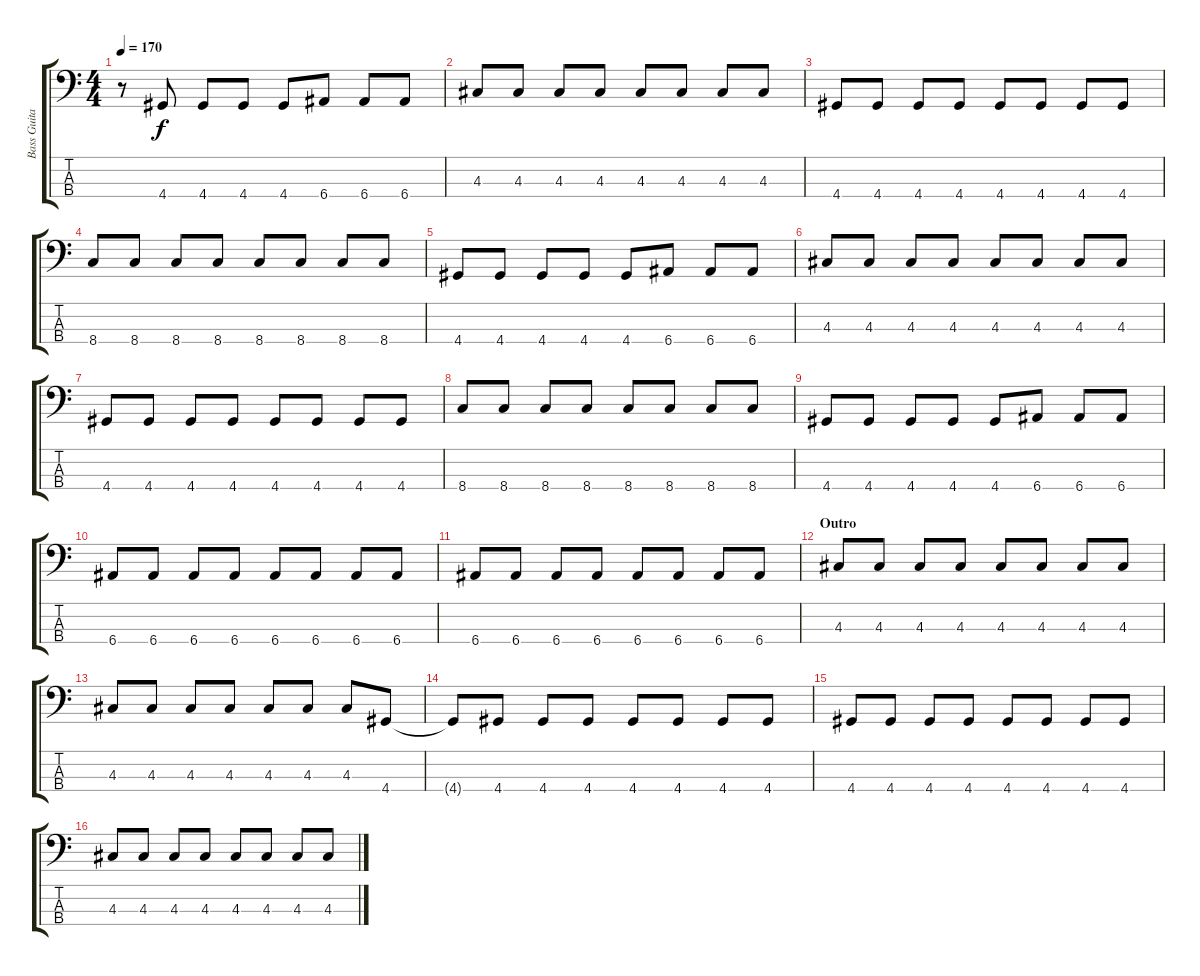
\track ("Bass Guitar" "Bass Guita") {instrument electricbasspick}
\staff {score tabs}
\tuning (G2 D2 A1 E1) {hide}
\ts (4 4)
\tempo 170
\clef f4
\ks c
r.8{dy f} 4.4.8 4.4.8 4.4.8 4.4.8 6.4.8 6.4.8 6.4.8 |
4.3.8 4.3.8 4.3.8 4.3.8 4.3.8 4.3.8 4.3.8 4.3.8 |
4.4.8 4.4.8 4.4.8 4.4.8 4.4.8 4.4.8 4.4.8 4.4.8 |
8.4.8 8.4.8 8.4.8 8.4.8 8.4.8 8.4.8 8.4.8 8.4.8 |
4.4.8 4.4.8 4.4.8 4.4.8 4.4.8 6.4.8 6.4.8 6.4.8 |
4.3.8 4.3.8 4.3.8 4.3.8 4.3.8 4.3.8 4.3.8 4.3.8 |
4.4.8 4.4.8 4.4.8 4.4.8 4.4.8 4.4.8 4.4.8 4.4.8 |
8.4.8 8.4.8 8.4.8 8.4.8 8.4.8 8.4.8 8.4.8 8.4.8 |
4.4.8 4.4.8 4.4.8 4.4.8 4.4.8 6.4.8 6.4.8 6.4.8 |
6.4.8 6.4.8 6.4.8 6.4.8 6.4.8 6.4.8 6.4.8 6.4.8 |
6.4.8 6.4.8 6.4.8 6.4.8 6.4.8 6.4.8 6.4.8 6.4.8 |
\section ("" "Outro")
4.3.8 4.3.8 4.3.8 4.3.8 4.3.8 4.3.8 4.3.8 4.3.8 |
4.3.8 4.3.8 4.3.8 4.3.8 4.3.8 4.3.8 4.3.8 4.4.8 |
4.4{t}.8 4.4.8 4.4.8 4.4.8 4.4.8 4.4.8 4.4.8 4.4.8 |
4.4.8 4.4.8 4.4.8 4.4.8 4.4.8 4.4.8 4.4.8 4.4.8 |
4.3.8 4.3.8 4.3.8 4.3.8 4.3.8 4.3.8 4.3.8 4.3.8
